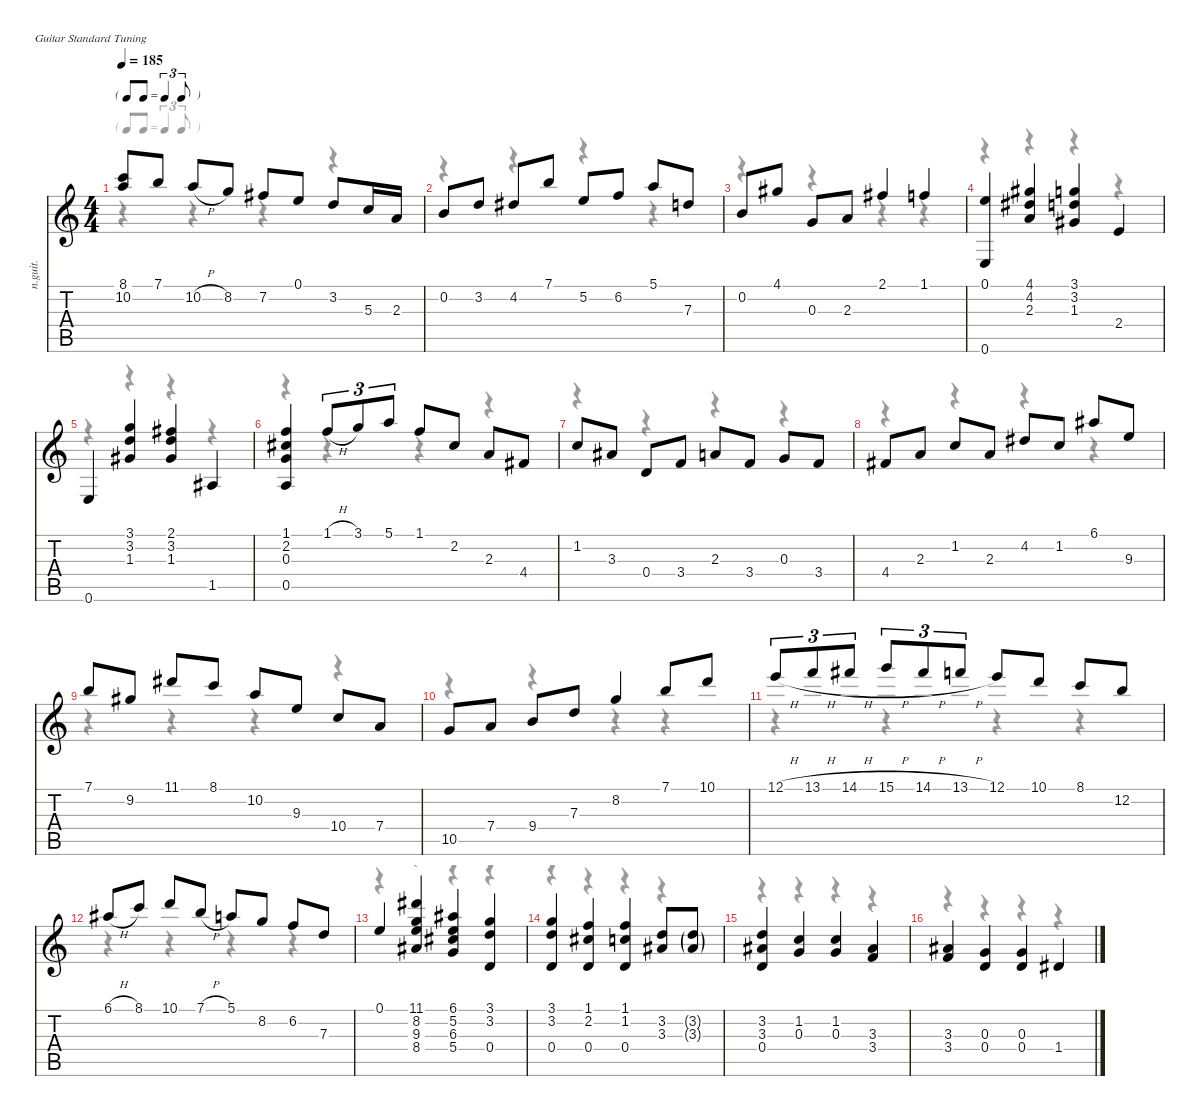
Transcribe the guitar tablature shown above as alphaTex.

\defaultSystemsLayout 4
\hideDynamics
\bracketExtendMode nobrackets
\otherSystemsTrackNameOrientation horizontal
\track ("Track 1" "n.guit.") {instrument acousticguitarnylon}
\staff {score tabs}
\tuning (E4 B3 G3 D3 A2 E2)
\voice
\ts (4 4)
\tf triplet8th
\tempo 185
\clef g2
\ks c
(8.1 10.2).8{dy f beam Up} 7.1.8{beam Up} 10.2{h}.8{beam Up} 8.2.8{beam Up} 7.2{acc #}.8{beam Up} 0.1.8{beam Up} 3.2.8{beam Up} 5.3.16{beam Up} 2.3.16{beam Up} |
0.2.8{beam Up} 3.2.8{beam Up} 4.2{acc #}.8{beam Up} 7.1.8{beam Up} 5.2.8{beam Up} 6.2.8{beam Up} 5.1.8{beam Up} 7.3.8{beam Up} |
0.2.8{beam Up} 4.1{acc #}.8{beam Up} 0.3.8{beam Up} 2.3.8{beam Up} 2.1{acc #}.4{beam Up} 1.1.4{beam Up} |
(0.1 0.6).4{beam Up} (4.1{acc #} 4.2{acc #} 2.3).4{beam Up} (3.1 3.2 1.3{acc #}).4{beam Up} 2.4.4{beam Up} |
0.6.4{beam Up} (3.1 3.2 1.3{acc #}).4{beam Up} (2.1{acc #} 3.2 1.3{acc #}).4{beam Up} 1.5{acc #}.4{beam Up} |
(1.1 2.2{acc #} 0.3 0.5).4{beam Up} 1.1{h}.8{tu (3 2) beam Up} 3.1.8{tu (3 2) beam Up} 5.1.8{tu (3 2) beam Up} 1.1.8{beam Up} 2.2{acc #}.8{beam Up} 2.3.8{beam Up} 4.4{acc #}.8{beam Up} |
1.2.8{beam Up} 3.3{acc #}.8{beam Up} 0.4.8{beam Up} 3.4.8{beam Up} 2.3.8{beam Up} 3.4.8{beam Up} 0.3.8{beam Up} 3.4.8{beam Up} |
4.4{acc #}.8{beam Up} 2.3.8{beam Up} 1.2.8{beam Up} 2.3.8{beam Up} 4.2{acc #}.8{beam Up} 1.2.8{beam Up} 6.1{acc #}.8{beam Up} 9.3.8{beam Up} |
7.1.8{beam Up} 9.2{acc #}.8{beam Up} 11.1{acc #}.8{beam Up} 8.1.8{beam Up} 10.2.8{beam Up} 9.3.8{beam Up} 10.4.8{beam Up} 7.4.8{beam Up} |
10.5.8{beam Up} 7.4.8{beam Up} 9.4.8{beam Up} 7.3.8{beam Up} 8.2.4{beam Up} 7.1.8{beam Up} 10.1.8{beam Up} |
12.1{h}.8{tu (3 2) beam Up} 13.1{h}.8{tu (3 2) beam Up} 14.1{h acc #}.8{tu (3 2) beam Up} 15.1{h}.8{tu (3 2) beam Up} 14.1{h acc #}.8{tu (3 2) beam Up} 13.1{h}.8{tu (3 2) beam Up} 12.1.8{beam Up} 10.1.8{beam Up} 8.1.8{beam Up} 12.2.8{beam Up} |
6.1{h acc #}.8{beam Up} 8.1.8{beam Up} 10.1.8{beam Up} 7.1{h}.8{beam Up} 5.1.8{beam Up} 8.2.8{beam Up} 6.2.8{beam Up} 7.3.8{beam Up} |
0.1.4{beam Up} (11.1{acc #} 8.2 9.3 8.4{acc #}).4{beam Up} (6.1{acc #} 5.2 6.3{acc #} 5.4).4{beam Up} (3.1 3.2 0.4).4{beam Up} |
(3.1 3.2 0.4).4{beam Up} (1.1 2.2{acc #} 0.4).4{beam Up} (1.1 1.2 0.4).4{beam Up} (3.2 3.3{acc #}).8{beam Up} (3.2{g} 3.3{g acc #}).8{dy mf beam Up} |
(3.2 3.3{acc #} 0.4).4{dy f beam Up} (1.2 0.3).4{beam Up} (1.2 0.3).4{beam Up} (3.3{acc #} 3.4).4{beam Up} |
(3.3{acc #} 3.4).4{beam Up} (0.3 0.4).4{beam Up} (0.3 0.4).4{beam Up} 1.4{acc #}.4{beam Up}
\voice
\clef g2
\ottava regular
\simile none
\ks c
r.4{dy mf beam Down} r.4{beam Down} r.4{beam Down} r.4{beam Down} |
r.4{beam Down} r.4{beam Down} r.4{beam Down} r.4{beam Down} |
r.4{beam Down} r.4{beam Down} r.4{beam Down} r.4{beam Down} |
r.4{beam Down} r.4{beam Down} r.4{beam Down} r.4{beam Down} |
r.4{beam Down} r.4{beam Down} r.4{beam Down} r.4{beam Down} |
r.4{beam Down} r.4{beam Down} r.4{beam Down} r.4{beam Down} |
r.4{beam Down} r.4{beam Down} r.4{beam Down} r.4{beam Down} |
r.4{beam Down} r.4{beam Down} r.4{beam Down} r.4{beam Down} |
r.4{beam Down} r.4{beam Down} r.4{beam Down} r.4{beam Down} |
r.4{beam Down} r.4{beam Down} r.4{beam Down} r.4{beam Down} |
r.4{beam Down} r.4{beam Down} r.4{beam Down} r.4{beam Down} |
r.4{beam Down} r.4{beam Down} r.4{beam Down} r.4{beam Down} |
r.4{beam Down} r.4{beam Down} r.4{beam Down} r.4{beam Down} |
r.4{beam Down} r.4{beam Down} r.4{beam Down} r.4{beam Down} |
r.4{beam Down} r.4{beam Down} r.4{beam Down} r.4{beam Down} |
r.4{beam Down} r.4{beam Down} r.4{beam Down} r.4{beam Down}
